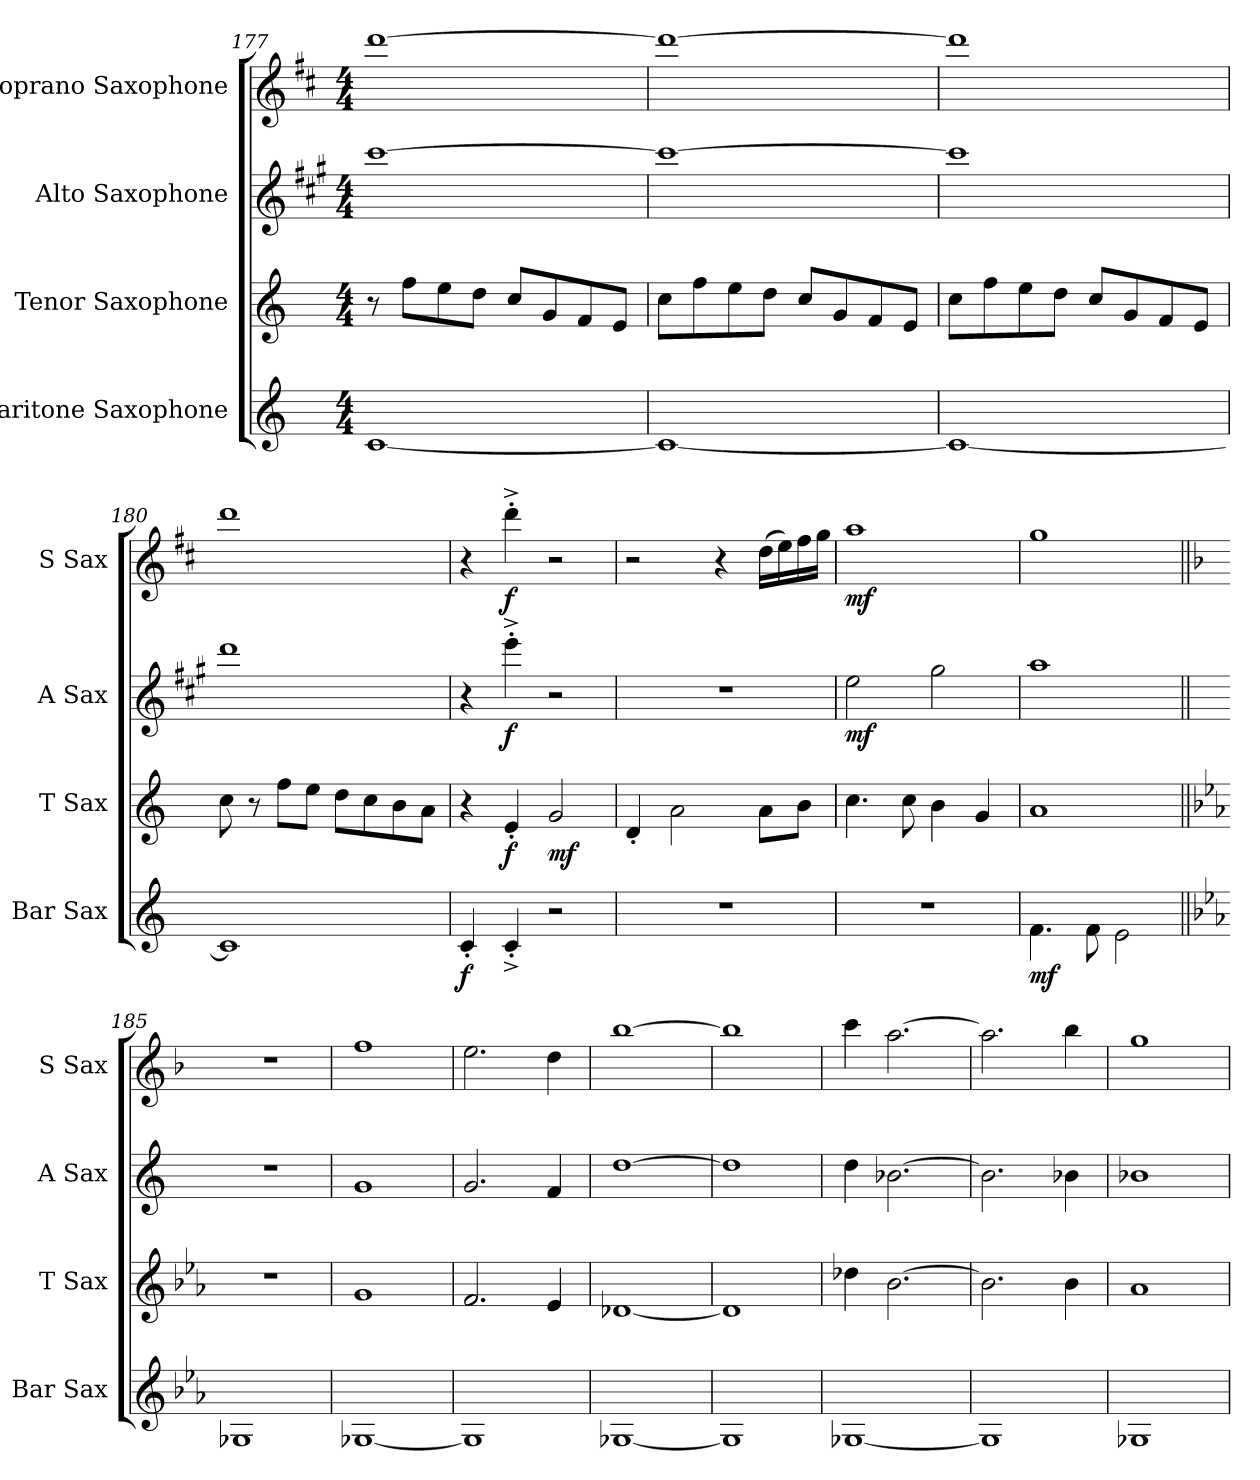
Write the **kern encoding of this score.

**kern	**dynam	**kern	**dynam	**kern	**dynam	**kern	**dynam
*part4	*part4	*part3	*part3	*part2	*part2	*part1	*part1
*staff4	*staff4	*staff3	*staff3	*staff2	*staff2	*staff1	*staff1
*I"Baritone Saxophone	*	*I"Tenor Saxophone	*	*I"Alto Saxophone	*	*I"Soprano Saxophone	*
*I'Bar Sax	*	*I'T Sax	*	*I'A Sax	*	*I'S Sax	*
*clefG2	*	*clefG2	*	*clefG2	*	*clefG2	*
*ITrd12c21	*	*ITrd8c14	*	*ITrd5c9	*	*ITrd1c2	*
*k[]	*	*k[]	*	*k[]	*	*k[]	*
*M4/4	*	*M4/4	*	*M4/4	*	*M4/4	*
=177	=177	=177	=177	=177	=177	=177	=177
[1C	.	8r	.	[1ee	.	[1ccc	.
.	.	8f\L	.	.	.	.	.
.	.	8e\	.	.	.	.	.
.	.	8d\J	.	.	.	.	.
.	.	8c/L	.	.	.	.	.
.	.	8G/	.	.	.	.	.
.	.	8F/	.	.	.	.	.
.	.	8E/J	.	.	.	.	.
=178	=178	=178	=178	=178	=178	=178	=178
1C_	.	8c\L	.	1ee_	.	1ccc_	.
.	.	8f\	.	.	.	.	.
.	.	8e\	.	.	.	.	.
.	.	8d\J	.	.	.	.	.
.	.	8c/L	.	.	.	.	.
.	.	8G/	.	.	.	.	.
.	.	8F/	.	.	.	.	.
.	.	8E/J	.	.	.	.	.
=179	=179	=179	=179	=179	=179	=179	=179
1C_	.	8c\L	.	1ee]	.	1ccc]	.
.	.	8f\	.	.	.	.	.
.	.	8e\	.	.	.	.	.
.	.	8d\J	.	.	.	.	.
.	.	8c/L	.	.	.	.	.
.	.	8G/	.	.	.	.	.
.	.	8F/	.	.	.	.	.
.	.	8E/J	.	.	.	.	.
=180	=180	=180	=180	=180	=180	=180	=180
1C]	.	8c\	.	1ff	.	1ccc	.
.	.	8r	.	.	.	.	.
.	.	8f\L	.	.	.	.	.
.	.	8e\J	.	.	.	.	.
.	.	8d\L	.	.	.	.	.
.	.	8c\	.	.	.	.	.
.	.	8B\	.	.	.	.	.
.	.	8A\J	.	.	.	.	.
!!LO:PB:g=z
=181	=181	=181	=181	=181	=181	=181	=181
!	!LO:DY:b	!	!	!	!	!	!
4C'/	f	4r	.	4r	.	4r	.
!	!	!	!LO:DY:b	!	!LO:DY:b	!	!LO:DY:b
4C'^/	.	4E'/	f	4gg'^\	f	4ccc'^\	f
!	!	!	!LO:DY:b	!	!	!	!
2r	.	2G/	mf	2r	.	2r	.
=182	=182	=182	=182	=182	=182	=182	=182
1r	.	4D'/	.	1r	.	2r	.
.	.	2A\	.	.	.	.	.
.	.	.	.	.	.	4r	.
.	.	8A\L	.	.	.	(16cc\LL	.
.	.	.	.	.	.	16dd\)	.
.	.	8B\J	.	.	.	16ee\	.
.	.	.	.	.	.	16ff\JJ	.
=183	=183	=183	=183	=183	=183	=183	=183
!	!	!	!	!	!LO:DY:b	!	!LO:DY:b
1r	.	4.c\	.	2g\	mf	1gg	mf
.	.	8c\	.	.	.	.	.
.	.	4B\	.	2b\	.	.	.
.	.	4G/	.	.	.	.	.
=184	=184	=184	=184	=184	=184	=184	=184
!	!LO:DY:b	!	!	!	!	!	!
4.F\	mf	1A	.	1cc	.	1ff	.
8F\	.	.	.	.	.	.	.
2E\	.	.	.	.	.	.	.
=185||	=185||	=185||	=185||	=185||	=185||	=185||	=185||
*k[b-e-a-]	*	*k[b-e-a-]	*	*k[b-e-a-]	*	*k[b-e-a-]	*
1GG-X	.	1r	.	1r	.	1r	.
!!LO:LB:g=z
=186	=186	=186	=186	=186	=186	=186	=186
[1GG-X	.	1G	.	1B-	.	1ee-	.
=187	=187	=187	=187	=187	=187	=187	=187
1GG-]	.	2.F/	.	2.B-/	.	2.dd\	.
.	.	4E-/	.	4A-/	.	4cc\	.
=188	=188	=188	=188	=188	=188	=188	=188
[1GG-X	.	[1D-X	.	[1f	.	[1aa-	.
=189	=189	=189	=189	=189	=189	=189	=189
1GG-]	.	1D-]	.	1f]	.	1aa-]	.
=190	=190	=190	=190	=190	=190	=190	=190
[1GG-X	.	4d-X\	.	4f\	.	4bb-\	.
.	.	[2.B-\	.	[2.d-X\	.	[2.gg\	.
!!LO:LB:g=z
=191	=191	=191	=191	=191	=191	=191	=191
1GG-]	.	2.B-\]	.	2.d-\]	.	2.gg\]	.
.	.	4B-\	.	4d-X\	.	4aa-\	.
=192	=192	=192	=192	=192	=192	=192	=192
1GG-X	.	1A-	.	1d-X	.	1ff	.
=	=	=	=	=	=	=	=
*-	*-	*-	*-	*-	*-	*-	*-
